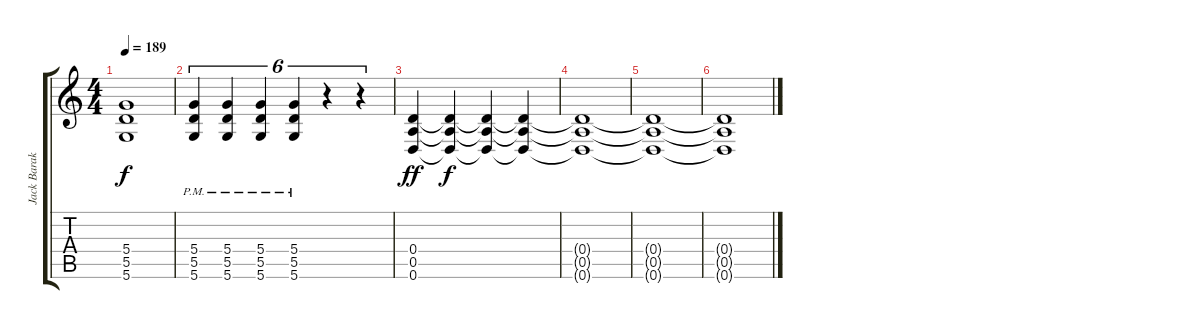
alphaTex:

\track ("Jack Barakat " "Jack Barak") {instrument distortionguitar}
\staff {score tabs}
\tuning (E4 B3 G3 D3 A2 D2) {hide}
\ts (4 4)
\tempo 189
\clef g2
\ks c
(5.4{t} 5.5{t} 5.6{t}).1{dy f} |
(5.4{pm} 5.5{pm} 5.6{pm}).4{tu (6 4)} (5.4{pm} 5.5{pm} 5.6{pm}).4{tu (6 4)} (5.4{pm} 5.5{pm} 5.6{pm}).4{tu (6 4)} (5.4{pm} 5.5{pm} 5.6{pm}).4{tu (6 4)} r.4{tu (6 4)} r.4{tu (6 4)} |
(0.4 0.5 0.6).4{dy ff} (0.4{t} 0.5{t} 0.6{t}).4{dy f} (0.4{t} 0.5{t} 0.6{t}).4 (0.4{t} 0.5{t} 0.6{t}).4 |
(0.4{t} 0.5{t} 0.6{t}).1 |
(0.4{t} 0.5{t} 0.6{t}).1 |
(0.4{t} 0.5{t} 0.6{t}).1
